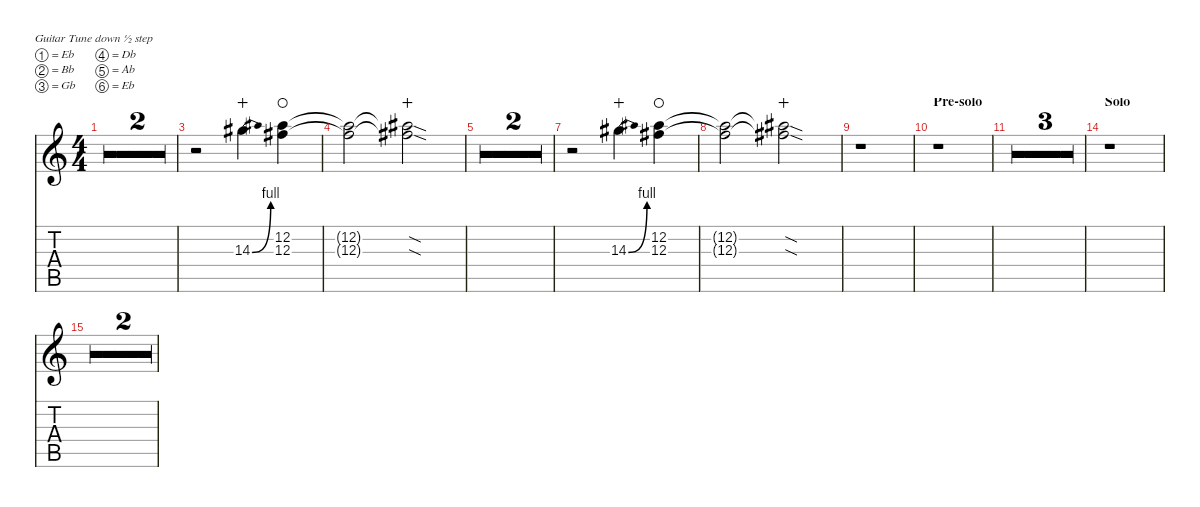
\defaultSystemsLayout 4
\hideDynamics
\bracketExtendMode nobrackets
\singleTrackTrackNamePolicy hidden
\multiTrackTrackNamePolicy hidden
\otherSystemsTrackNameOrientation horizontal
\track ("Lead Guitar 2" " ") {multiBarRest instrument distortionguitar}
\staff {score tabs}
\tuning (Eb4 Bb3 Gb3 Db3 Ab2 Eb2)
\ts (4 4)
\tempo 208
\clef g2
\ks c
r.1{dy mf beam Down} |
r.1{beam Down} |
r.2{instrument distortionguitar beam Down} 14.3{be (bend 0 0 15 4) acc #}.4{wahc beam Down} (12.3{acc #} 12.2{acc #}).4{waho beam Down} |
(12.2{t acc #} 12.3{t acc #}).2{beam Down} (12.3{sod t acc #} 12.2{sod t acc #}).2{wahc beam Down} |
r.1{beam Down} |
r.1{beam Down} |
r.2{beam Down} 14.3{be (bend 0 0 15 4) acc #}.4{wahc beam Down} (12.3{acc #} 12.2{acc #}).4{waho beam Down} |
(12.2{t acc #} 12.3{t acc #}).2{beam Down} (12.3{sod t acc #} 12.2{sod t acc #}).2{wahc beam Down} |
r.1{beam Down} |
\section ("" "Pre-solo")
r.1{beam Down} |
r.1{beam Down} |
r.1{beam Down} |
r.1{beam Down} |
\section ("" "Solo")
r.1{beam Down} |
r.1{beam Down} |
r.1{beam Down}
